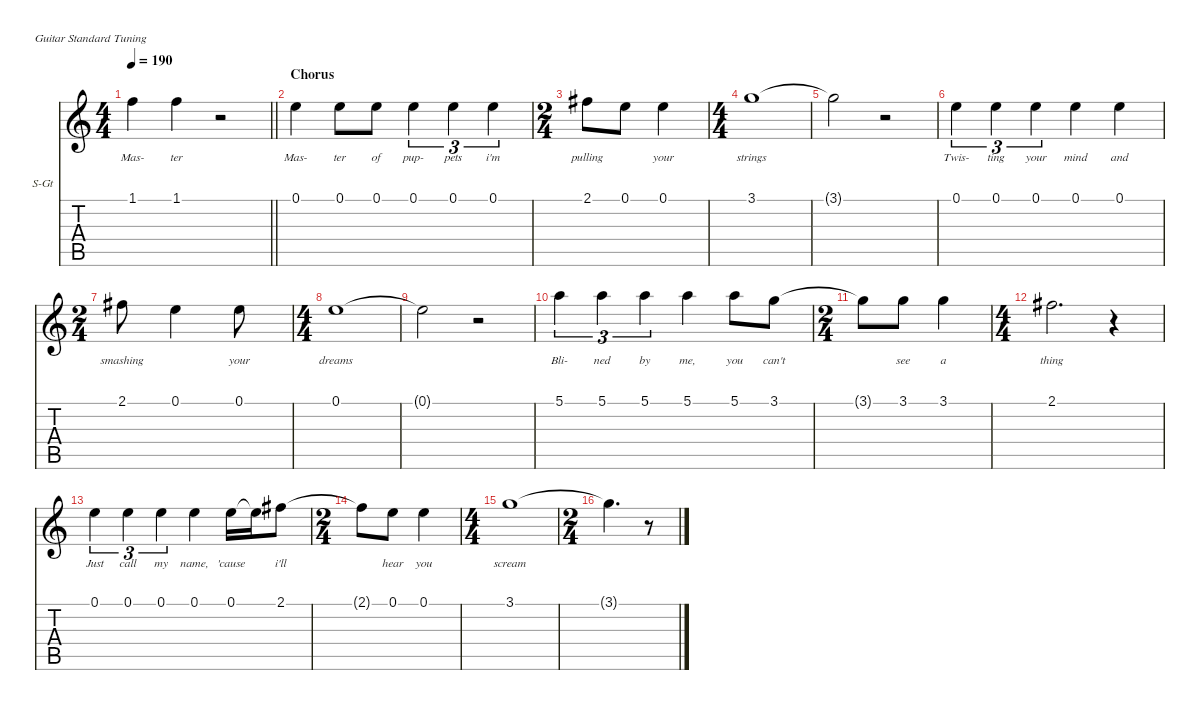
\hideDynamics
\bracketExtendMode nobrackets
\firstSystemTrackNameOrientation horizontal
\otherSystemsTrackNameOrientation horizontal
\track ("James - Vocals" "S-Gt") {instrument lead6voice}
\staff {score tabs}
\tuning (E4 B3 G3 D3 A2 E2)
\displaytranspose 12
\ts (4 4)
\tempo 190
\clef g2
\barLineRight lightlight
\ks c
1.1.4{lyrics (0 "Mas-") lyrics (1 "") lyrics (2 "") lyrics (3 "") lyrics (4 "") dy fff} 1.1.4{lyrics (0 "ter") lyrics (1 "") lyrics (2 "") lyrics (3 "") lyrics (4 "")} r.2 |
\section ("" "Chorus")
0.1.4{lyrics (0 "Mas-") lyrics (1 "") lyrics (2 "") lyrics (3 "") lyrics (4 "")} 0.1.8{lyrics (0 "ter") lyrics (1 "") lyrics (2 "") lyrics (3 "") lyrics (4 "")} 0.1.8{lyrics (0 "of") lyrics (1 "") lyrics (2 "") lyrics (3 "") lyrics (4 "")} 0.1.4{tu (3 2) lyrics (0 "pup-") lyrics (1 "") lyrics (2 "") lyrics (3 "") lyrics (4 "")} 0.1.4{tu (3 2) lyrics (0 "pets") lyrics (1 "") lyrics (2 "") lyrics (3 "") lyrics (4 "")} 0.1.4{tu (3 2) lyrics (0 "i'm") lyrics (1 "") lyrics (2 "") lyrics (3 "") lyrics (4 "")} |
\ts (2 4)
\beaming (8 2 2)
2.1{acc #}.8{lyrics (0 "pulling") lyrics (1 "") lyrics (2 "") lyrics (3 "") lyrics (4 "")} 0.1.8{lyrics (0 " ") lyrics (1 "") lyrics (2 "") lyrics (3 "") lyrics (4 "")} 0.1.4{lyrics (0 "your") lyrics (1 "") lyrics (2 "") lyrics (3 "") lyrics (4 "")} |
\ts (4 4)
\beaming (8 2 2 2 2)
3.1.1{lyrics (0 "strings") lyrics (1 "") lyrics (2 "") lyrics (3 "") lyrics (4 "")} |
3.1{t}.2{dy f} r.2 |
0.1.4{tu (3 2) lyrics (0 "Twis-") lyrics (1 "") lyrics (2 "") lyrics (3 "") lyrics (4 "") dy fff} 0.1.4{tu (3 2) lyrics (0 "ting") lyrics (1 "") lyrics (2 "") lyrics (3 "") lyrics (4 "")} 0.1.4{tu (3 2) lyrics (0 "your") lyrics (1 "") lyrics (2 "") lyrics (3 "") lyrics (4 "")} 0.1.4{lyrics (0 "mind") lyrics (1 "") lyrics (2 "") lyrics (3 "") lyrics (4 "")} 0.1.4{lyrics (0 "and") lyrics (1 "") lyrics (2 "") lyrics (3 "") lyrics (4 "")} |
\ts (2 4)
\beaming (8 2 2)
2.1{acc #}.8{lyrics (0 "smashing") lyrics (1 "") lyrics (2 "") lyrics (3 "") lyrics (4 "")} 0.1.4{lyrics (0 " ") lyrics (1 "") lyrics (2 "") lyrics (3 "") lyrics (4 "")} 0.1.8{lyrics (0 "your") lyrics (1 "") lyrics (2 "") lyrics (3 "") lyrics (4 "")} |
\ts (4 4)
\beaming (8 2 2 2 2)
0.1.1{lyrics (0 "dreams") lyrics (1 "") lyrics (2 "") lyrics (3 "") lyrics (4 "")} |
0.1{t}.2{dy f} r.2 |
5.1.4{tu (3 2) lyrics (0 "Bli-") lyrics (1 "") lyrics (2 "") lyrics (3 "") lyrics (4 "") dy fff} 5.1.4{tu (3 2) lyrics (0 "ned") lyrics (1 "") lyrics (2 "") lyrics (3 "") lyrics (4 "")} 5.1.4{tu (3 2) lyrics (0 "by") lyrics (1 "") lyrics (2 "") lyrics (3 "") lyrics (4 "")} 5.1.4{lyrics (0 "me,") lyrics (1 "") lyrics (2 "") lyrics (3 "") lyrics (4 "")} 5.1.8{lyrics (0 "you") lyrics (1 "") lyrics (2 "") lyrics (3 "") lyrics (4 "")} 3.1.8{lyrics (0 "can't") lyrics (1 "") lyrics (2 "") lyrics (3 "") lyrics (4 "")} |
\ts (2 4)
\beaming (8 2 2)
3.1{t}.8{dy f} 3.1.8{lyrics (0 "see") lyrics (1 "") lyrics (2 "") lyrics (3 "") lyrics (4 "") dy fff} 3.1.4{lyrics (0 "a") lyrics (1 "") lyrics (2 "") lyrics (3 "") lyrics (4 "")} |
\ts (4 4)
\beaming (8 2 2 2 2)
2.1{acc #}.2{d lyrics (0 "thing") lyrics (1 "") lyrics (2 "") lyrics (3 "") lyrics (4 "")} r.4 |
0.1.4{tu (3 2) lyrics (0 "Just") lyrics (1 "") lyrics (2 "") lyrics (3 "") lyrics (4 "")} 0.1.4{tu (3 2) lyrics (0 "call") lyrics (1 "") lyrics (2 "") lyrics (3 "") lyrics (4 "")} 0.1.4{tu (3 2) lyrics (0 "my") lyrics (1 "") lyrics (2 "") lyrics (3 "") lyrics (4 "")} 0.1.4{lyrics (0 "name,") lyrics (1 "") lyrics (2 "") lyrics (3 "") lyrics (4 "")} 0.1.16{lyrics (0 "'cause") lyrics (1 "") lyrics (2 "") lyrics (3 "") lyrics (4 "")} 0.1{t}.16{dy f} 2.1{acc #}.8{lyrics (0 "i'll") lyrics (1 "") lyrics (2 "") lyrics (3 "") lyrics (4 "") dy fff} |
\ts (2 4)
\beaming (8 2 2)
2.1{t acc #}.8{dy f} 0.1.8{lyrics (0 "hear") lyrics (1 "") lyrics (2 "") lyrics (3 "") lyrics (4 "") dy fff} 0.1.4{lyrics (0 "you") lyrics (1 "") lyrics (2 "") lyrics (3 "") lyrics (4 "")} |
\ts (4 4)
\beaming (8 2 2 2 2)
3.1.1{lyrics (0 "scream") lyrics (1 "") lyrics (2 "") lyrics (3 "") lyrics (4 "")} |
\ts (2 4)
\beaming (8 2 2)
3.1{t}.4{d dy f} r.8
